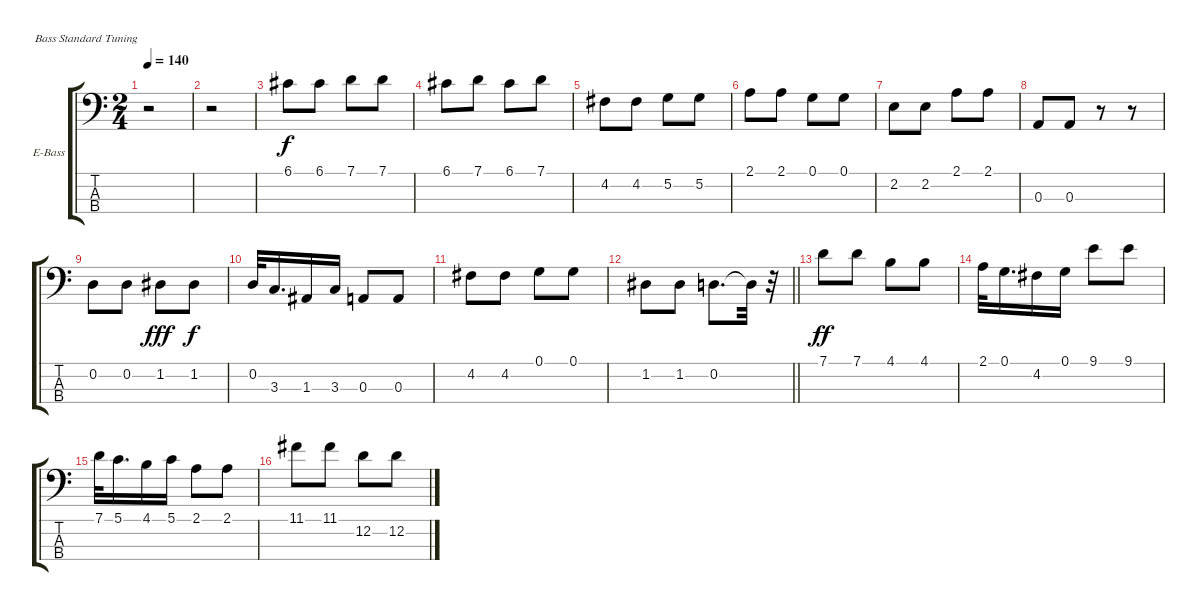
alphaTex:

\bracketExtendMode groupsimilarinstruments
\firstSystemTrackNameOrientation horizontal
\otherSystemsTrackNameOrientation horizontal
\track ("Electric Bass" "E-Bass") {instrument electricbassfinger}
\staff {score tabs}
\tuning (G2 D2 A1 E1)
\ts (2 4)
\tempo 140
\clef f4
\scale
0.333333
\ks c
r.2{dy f} |
\scale
0.333333 r.2 |
\scale
0.333333 6.1.8 6.1.8 7.1.8 7.1.8 |
\scale
0.333333 6.1.8 7.1.8 6.1.8 7.1.8 |
\scale
0.333333 4.2.8 4.2.8 5.2.8 5.2.8 |
\scale
0.333333 2.1.8 2.1.8 0.1.8 0.1.8 |
\scale
0.333333 2.2.8 2.2.8 2.1.8 2.1.8 |
\scale
0.333333 0.3.8 0.3.8 r.8 r.8 |
\scale
0.333333 0.2.8 0.2.8 1.2.8{dy fff} 1.2.8{dy f} |
\scale
0.333333 0.2.32 3.3.16{d} 1.3.16 3.3.16 0.3.8 0.3.8 |
\scale
0.333333 4.2.8 4.2.8 0.1.8 0.1.8 |
\scale
0.333333
\barLineRight lightlight
1.2.8 1.2.8 0.2.8{d} 0.2{t}.32 r.32 |
\scale
0.333333 7.1.8{dy ff} 7.1.8 4.1.8 4.1.8 |
\scale
0.333333 2.1.32 0.1.16{d} 4.2.16 0.1.16 9.1.8 9.1.8 |
\scale
0.333333 7.1.32 5.1.16{d} 4.1.16 5.1.16 2.1.8 2.1.8 |
\scale
0.333333 11.1.8 11.1.8 12.2.8 12.2.8
